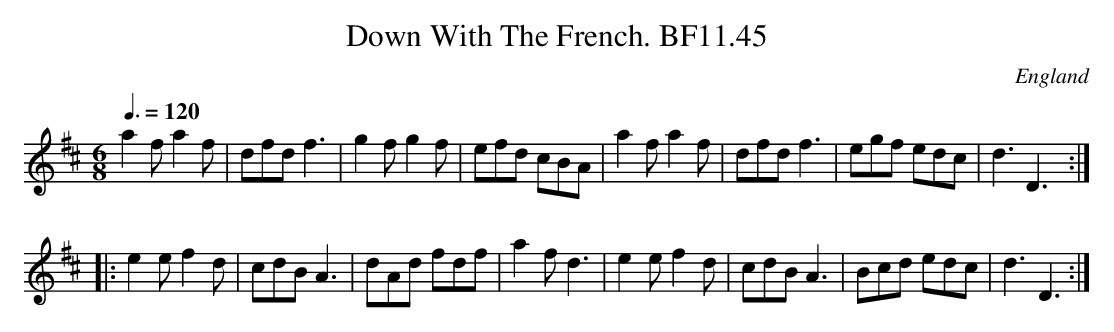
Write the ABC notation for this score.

X:1
T:Down With The French. BF11.45
M:6/8
Q:3/8=120
O:England
notC:Hand of James Lishman
K:D major
a2fa2f|dfdf3|g2fg2f|efd cBA|a2fa2f|dfdf3|egf edc|d3D3:|!
|:e2ef2d|cdBA3|dAd fdf|a2fd3|e2ef2d|cdBA3|Bcd edc|d3D3:|
